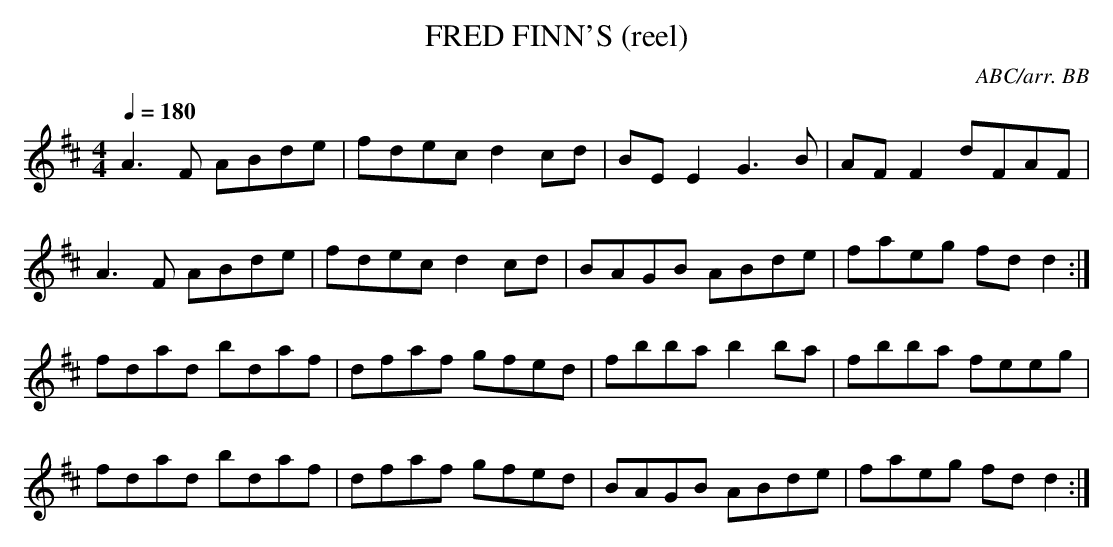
X:1
T:FRED FINN'S (reel)
C:ABC/arr. BB
Q:1/4=180
M:4/4
L:1/8
K:D
A3F ABde|fdec d2cd|BEE2 G3B|AFF2 dFAF|
A3F ABde|fdec d2cd|BAGB ABde|faeg fdd2 :|
fdad bdaf|dfaf gfed|fbba b2ba|fbba feeg|
fdad bdaf|dfaf gfed|BAGB ABde|faeg fdd2 :|
